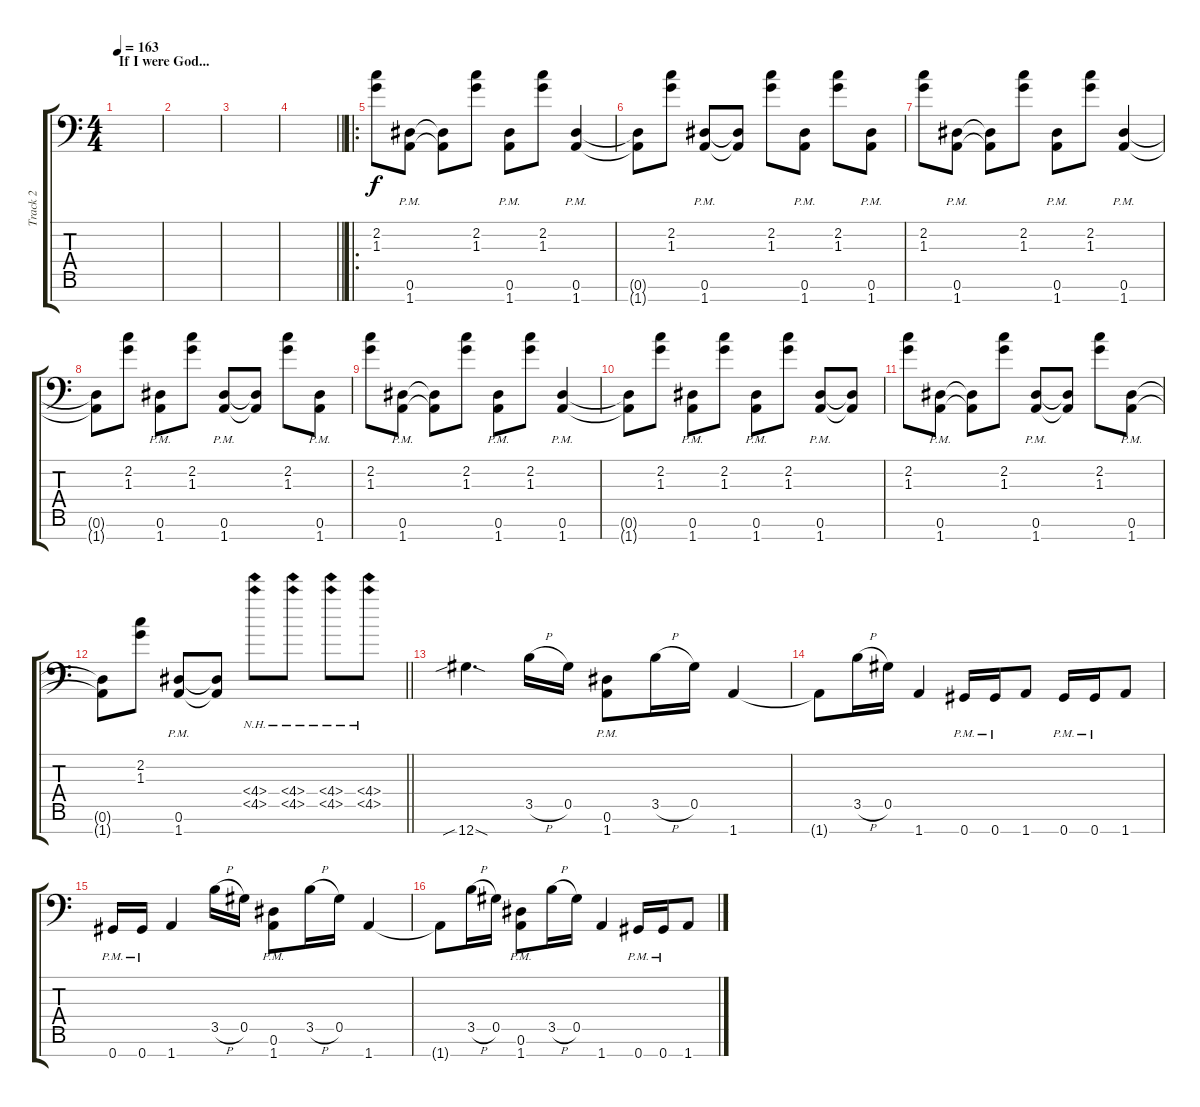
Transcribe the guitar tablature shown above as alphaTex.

\track ("Track 2" "Track 2") {instrument overdrivenguitar}
\staff {score tabs}
\tuning (Eb4 Bb3 Gb3 Db3 Ab2 Eb2 Ab1) {hide}
\ts (4 4)
\section ("" "If I were God...")
\tempo 163
\clef f4
\ks c
|
|
|
\barLineRight lightlight
|
\ro
\section ("" "")
(2.2 1.3).8 (0.6{pm} 1.7{pm}).8 (0.6{t} 1.7{t}).8 (2.2 1.3).8 (0.6{pm} 1.7{pm}).8 (2.2 1.3).8 (0.6{pm} 1.7{pm}).4 |
(0.6{t} 1.7{t}).8 (2.2 1.3).8 (0.6{pm} 1.7{pm}).8 (0.6{t} 1.7{t}).8 (2.2 1.3).8 (0.6{pm} 1.7{pm}).8 (2.2 1.3).8 (0.6{pm} 1.7{pm}).8 |
(2.2 1.3).8 (0.6{pm} 1.7{pm}).8 (0.6{t} 1.7{t}).8 (2.2 1.3).8 (0.6{pm} 1.7{pm}).8 (2.2 1.3).8 (0.6{pm} 1.7{pm}).4 |
(0.6{t} 1.7{t}).8 (2.2 1.3).8 (0.6{pm} 1.7{pm}).8 (2.2 1.3).8 (0.6{pm} 1.7{pm}).8 (0.6{t} 1.7{t}).8 (2.2 1.3).8 (0.6{pm} 1.7{pm}).8 |
(2.2 1.3).8 (0.6{pm} 1.7{pm}).8 (0.6{t} 1.7{t}).8 (2.2 1.3).8 (0.6{pm} 1.7{pm}).8 (2.2 1.3).8 (0.6{pm} 1.7{pm}).4 |
(0.6{t} 1.7{t}).8 (2.2 1.3).8 (0.6{pm} 1.7{pm}).8 (2.2 1.3).8 (0.6{pm} 1.7{pm}).8 (2.2 1.3).8 (0.6{pm} 1.7{pm}).8 (0.6{t} 1.7{t}).8 |
(2.2 1.3).8 (0.6{pm} 1.7{pm}).8 (0.6{t} 1.7{t}).8 (2.2 1.3).8 (0.6{pm} 1.7{pm}).8 (0.6{t} 1.7{t}).8 (2.2 1.3).8 (0.6{pm} 1.7{pm}).8 |
\barLineRight lightlight
(0.6{t} 1.7{t}).8 (2.2 1.3).8 (0.6{pm} 1.7{pm}).8 (0.6{t} 1.7{t}).8 (4.4{nh} 4.5{nh}).8 (4.4{nh} 4.5{nh}).8 (4.4{nh} 4.5{nh}).8 (4.4{nh} 4.5{nh}).8 |
\section ("" "")
12.7{sib sod}.4{d} 3.5{h}.16 0.5.16 (0.6{pm} 1.7{pm}).8 3.5{h}.16 0.5.16 1.7.4 |
1.7{t}.8 3.5{h}.16 0.5.16 1.7.4 0.7{pm}.16 0.7{pm}.16 1.7.8 0.7{pm}.16 0.7{pm}.16 1.7.8 |
0.7{pm}.16 0.7{pm}.16 1.7.4 3.5{h}.16 0.5.16 (0.6{pm} 1.7{pm}).8 3.5{h}.16 0.5.16 1.7.4 |
1.7{t}.8 3.5{h}.16 0.5.16 (0.6{pm} 1.7{pm}).8 3.5{h}.16 0.5.16 1.7.4 0.7{pm}.16 0.7{pm}.16 1.7.8
